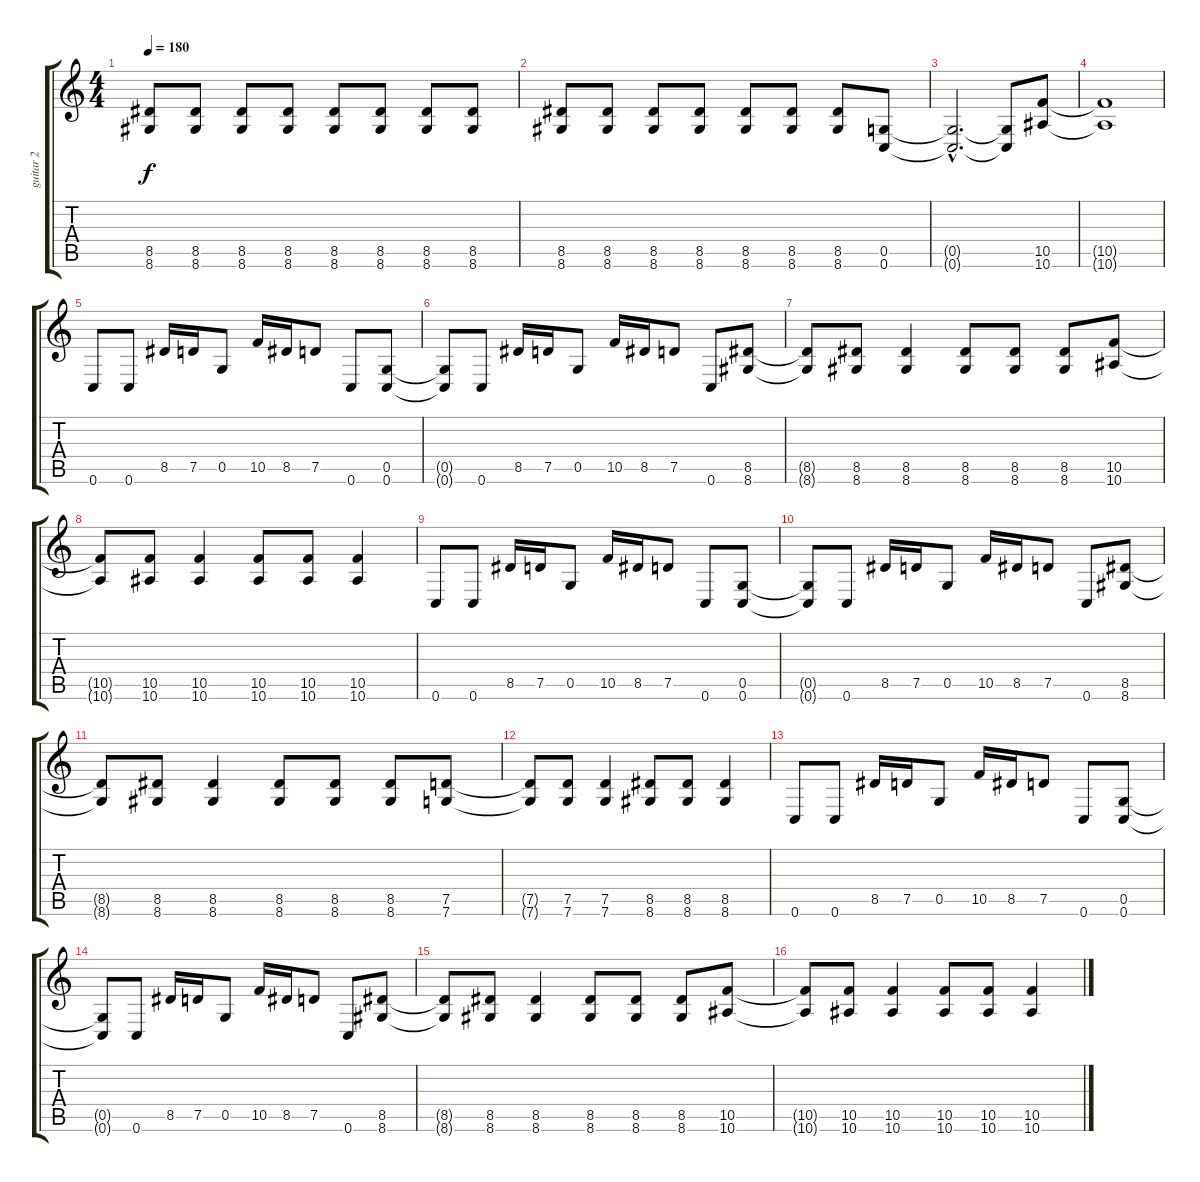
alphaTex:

\track ("guitar 2" "guitar 2") {instrument overdrivenguitar}
\staff {score tabs}
\tuning (D4 A3 F3 C3 G2 C2) {hide}
\ts (4 4)
\tempo 180
\clef g2
\ks c
(8.5 8.6).8{dy f} (8.5 8.6).8 (8.5 8.6).8 (8.5 8.6).8 (8.5 8.6).8 (8.5 8.6).8 (8.5 8.6).8 (8.5 8.6).8 |
(8.5 8.6).8 (8.5 8.6).8 (8.5 8.6).8 (8.5 8.6).8 (8.5 8.6).8 (8.5 8.6).8 (8.5 8.6).8 (0.5 0.6).8 |
(0.5{hac t} 0.6{hac t}).2{d} (0.5{t} 0.6{t}).8 (10.5 10.6).8 |
(10.5{t} 10.6{t}).1 |
0.6.8 0.6.8 8.5.16 7.5.16 0.5.8 10.5.16 8.5.16 7.5.8 0.6.8 (0.5 0.6).8 |
(0.5{t} 0.6{t}).8 0.6.8 8.5.16 7.5.16 0.5.8 10.5.16 8.5.16 7.5.8 0.6.8 (8.5 8.6).8 |
(8.5{t} 8.6{t}).8 (8.5 8.6).8 (8.5 8.6).4 (8.5 8.6).8 (8.5 8.6).8 (8.5 8.6).8 (10.5 10.6).8 |
(10.5{t} 10.6{t}).8 (10.5 10.6).8 (10.5 10.6).4 (10.5 10.6).8 (10.5 10.6).8 (10.5 10.6).4 |
0.6.8 0.6.8 8.5.16 7.5.16 0.5.8 10.5.16 8.5.16 7.5.8 0.6.8 (0.5 0.6).8 |
(0.5{t} 0.6{t}).8 0.6.8 8.5.16 7.5.16 0.5.8 10.5.16 8.5.16 7.5.8 0.6.8 (8.5 8.6).8 |
(8.5{t} 8.6{t}).8 (8.5 8.6).8 (8.5 8.6).4 (8.5 8.6).8 (8.5 8.6).8 (8.5 8.6).8 (7.5 7.6).8 |
(7.5{t} 7.6{t}).8 (7.5 7.6).8 (7.5 7.6).4 (8.5 8.6).8 (8.5 8.6).8 (8.5 8.6).4 |
0.6.8 0.6.8 8.5.16 7.5.16 0.5.8 10.5.16 8.5.16 7.5.8 0.6.8 (0.5 0.6).8 |
(0.5{t} 0.6{t}).8 0.6.8 8.5.16 7.5.16 0.5.8 10.5.16 8.5.16 7.5.8 0.6.8 (8.5 8.6).8 |
(8.5{t} 8.6{t}).8 (8.5 8.6).8 (8.5 8.6).4 (8.5 8.6).8 (8.5 8.6).8 (8.5 8.6).8 (10.5 10.6).8 |
(10.5{t} 10.6{t}).8 (10.5 10.6).8 (10.5 10.6).4 (10.5 10.6).8 (10.5 10.6).8 (10.5 10.6).4
